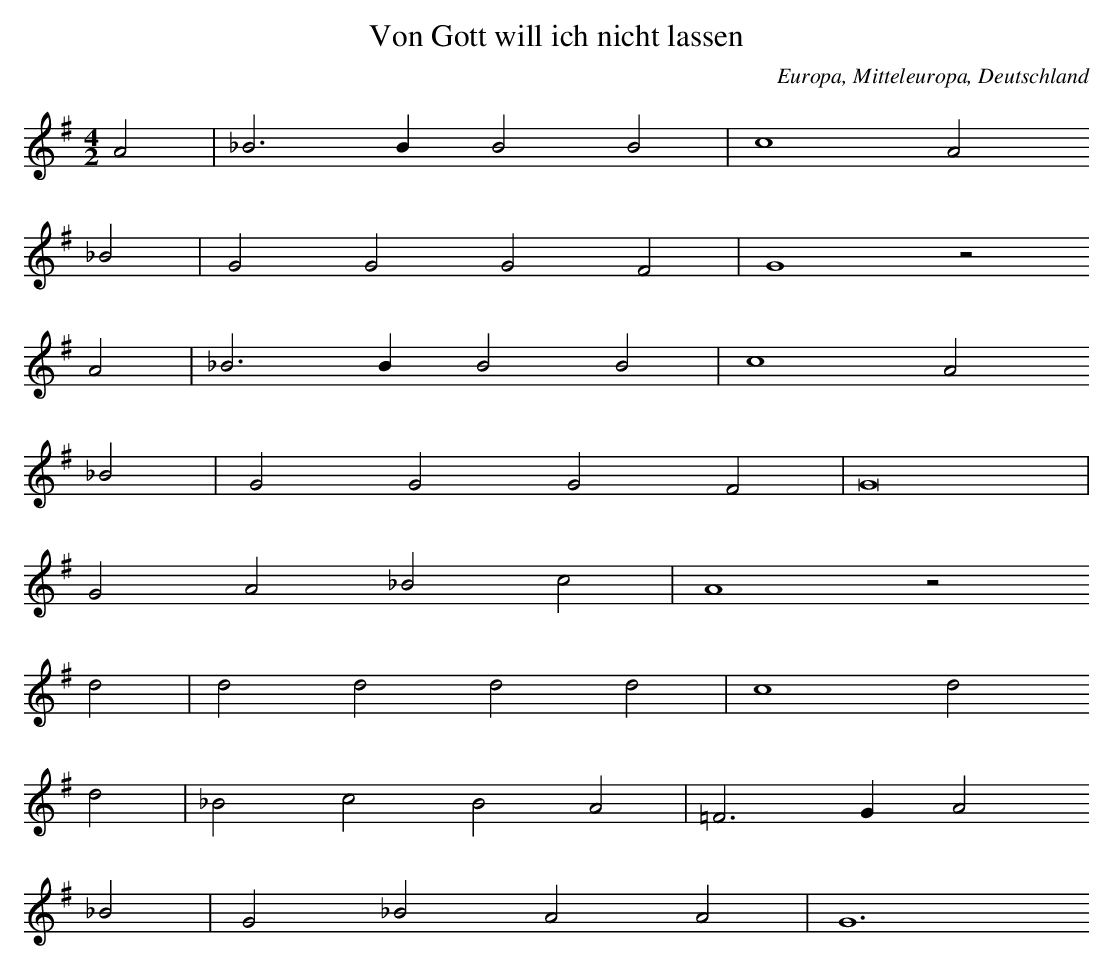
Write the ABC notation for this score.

X:1
T: Von Gott will ich nicht lassen
O: Europa, Mitteleuropa, Deutschland
M: 4/2
L: 1/4
K: G
A2 | _B3BB2B2 | c4A2
_B2 | G2G2G2F2 | G4z2
A2 | _B3BB2B2 | c4A2
_B2 | G2G2G2F2 | G8 |
G2A2_B2c2 | A4z2
d2 | d2d2d2d2 | c4d2
d2 | _B2c2B2A2 | =F3GA2
_B2 | G2_B2A2A2 | G6
